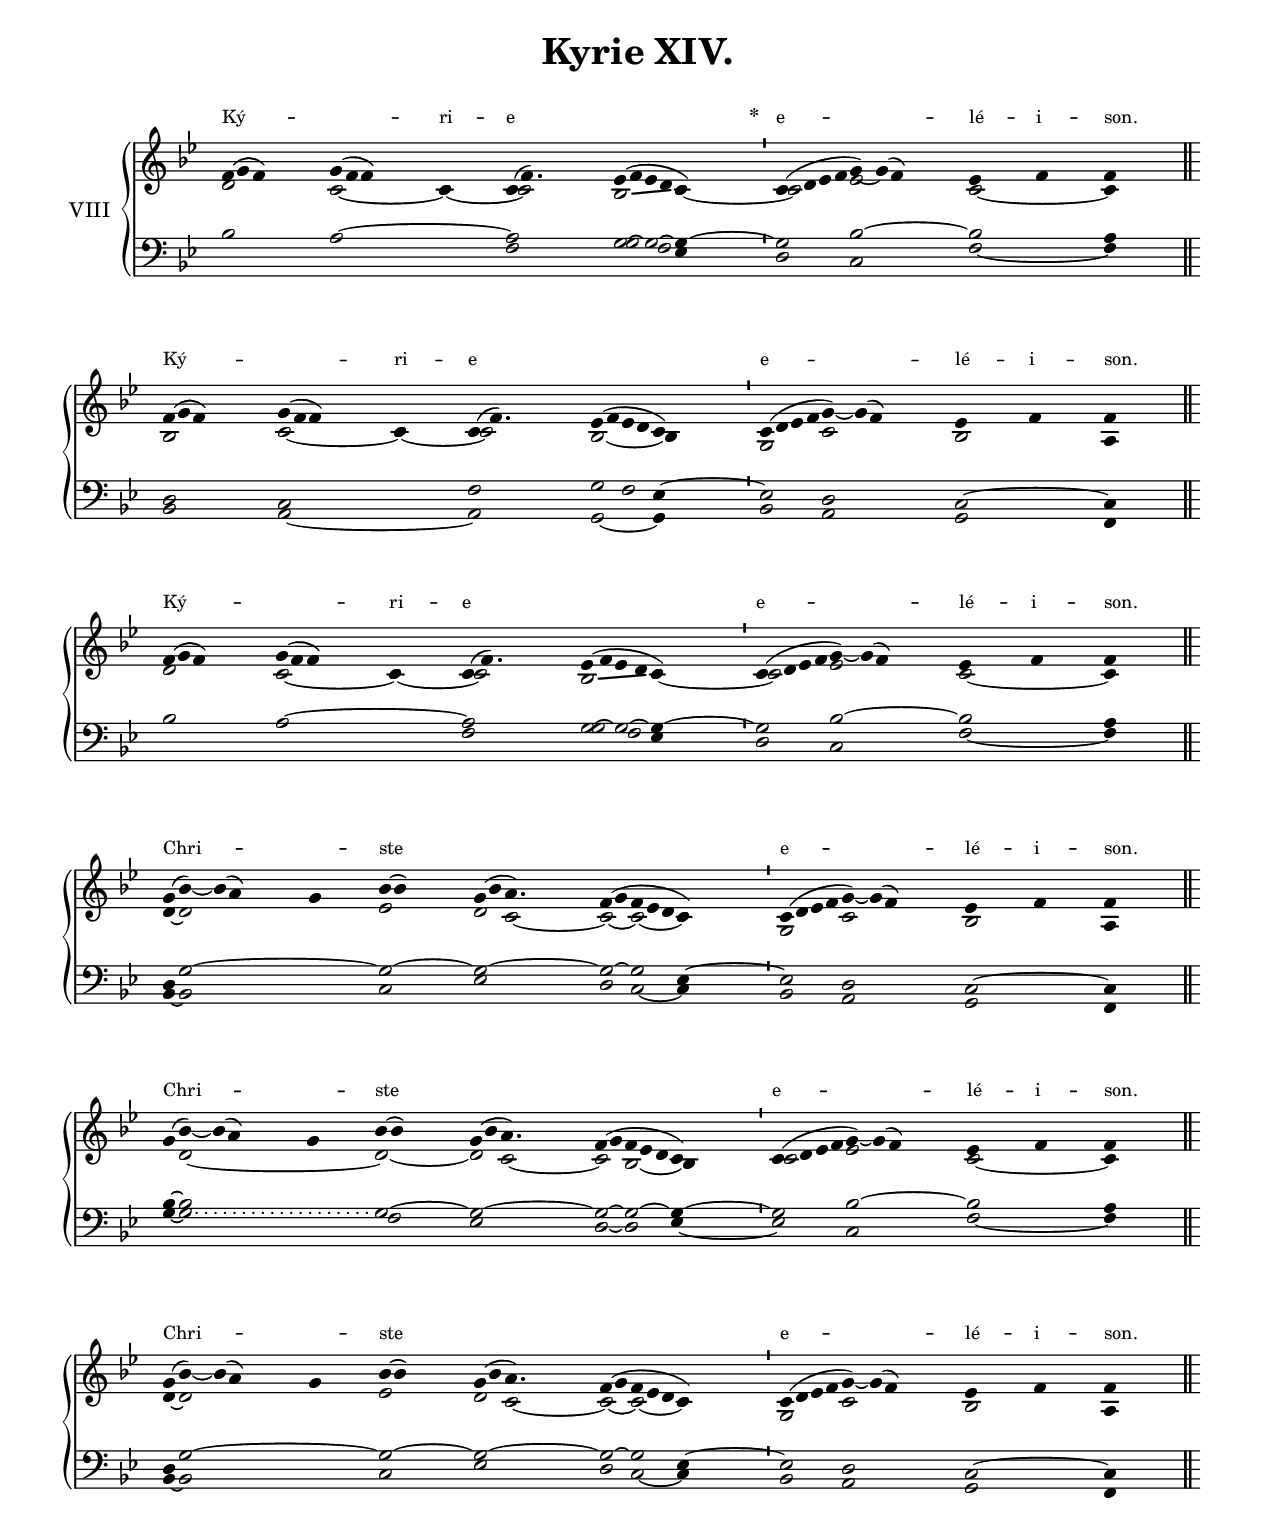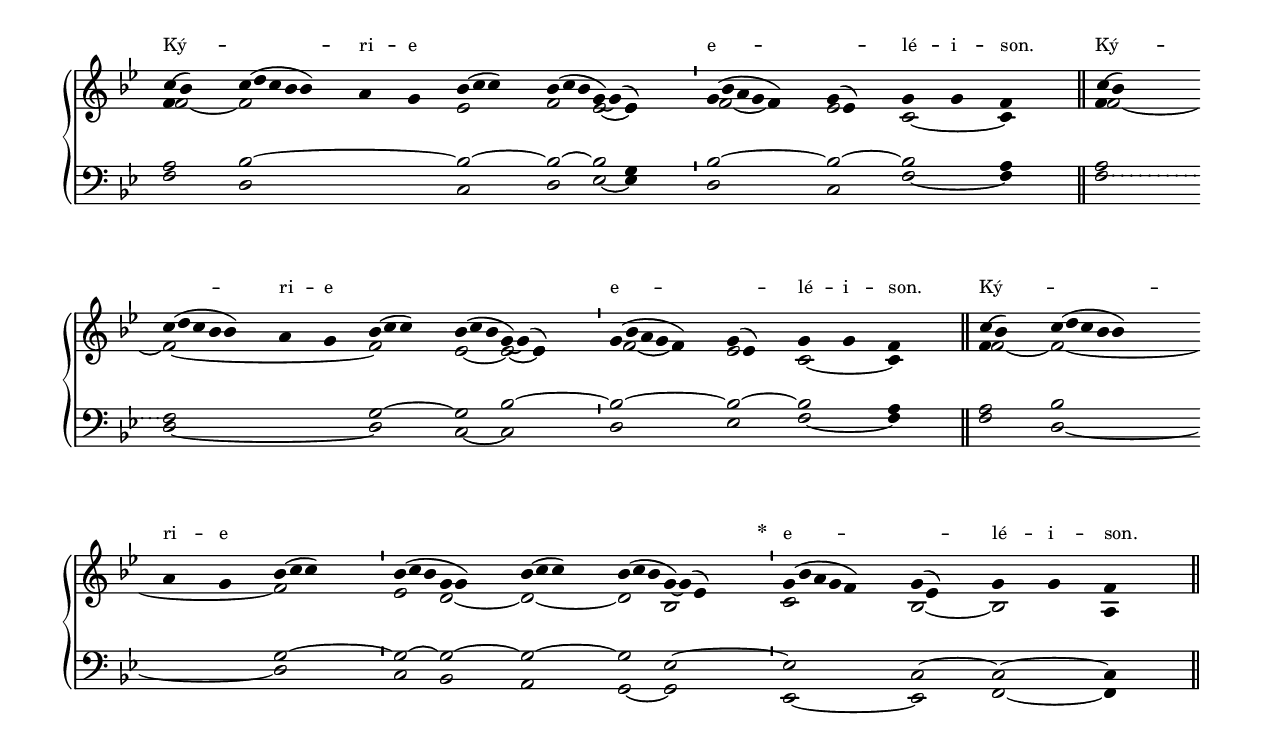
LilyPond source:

\version "2.18"
\include "gregorian.ly"
\include "noh2.ily"

%Page reference: page v.78
%(volume.page)

global = {
 \key f \mixolydian
 \cadenzaOn 
 \override Glissando #'thickness = #2.0
}

\header {
  title = \markup \center-column {"Kyrie XIV." \vspace #1 }
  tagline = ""
  composer = ""
}

\paper {
 #(include-special-characters)
  oddHeaderMarkup = \markup \fill-line {
    \line {}
    \center-column {
      \on-the-fly #first-page     " "
      \on-the-fly #not-first-page ""
    }
    \line { \on-the-fly #print-page-number-check-first \fromproperty #'page:page-number-string }
  }
  evenHeaderMarkup = \markup \fill-line {
    \line { \on-the-fly #print-page-number-check-first \fromproperty #'page:page-number-string }
    \center-column { "" }
    \line {}
  }
}

chantText = \lyricmode {
Ký -- _ ri -- e _ 
\set stanza = " * " e -- lé -- i -- son. 
Ký -- _ ri -- e _ e -- lé -- i -- son. 
Ký -- _ ri -- e _ e -- lé -- i -- son. 
Chri -- _ ste _ _ e -- lé -- i -- son. 
Chri -- _ ste _ _ e -- lé -- i -- son. 
Chri -- _ ste _ _ e -- lé -- i -- son. 
Ký -- _ ri -- e _ _ e -- _ lé -- i -- son. 
Ký -- _ ri -- e _ _ e -- _ lé -- i -- son. 
Ký -- _ ri -- e _ _ _ _ 
\set stanza = " * " e -- _ lé -- i -- son. }

chantMusic = {
\tieDown   f'4 ( g'4 f'4) g'4 ( f'4 f'4) c'4 c'4 ( f'4.) ees'4 ( f'4 ees'4 d'4 c'4) \divisioMinima
 c'4 ( d'4 ees'4 f'4 g'4) ~ g'4 ( f'4) ees'4 f'4 f'4 \finalis
 \forceBreak
 f'4 ( g'4 f'4) g'4 ( f'4 f'4) c'4 c'4 ( f'4.) ees'4 ( f'4 ees'4 d'4 c'4) \divisioMinima
 c'4 ( d'4 ees'4 f'4 g'4) ~ g'4 ( f'4) ees'4 f'4 f'4 \finalis
 \forceBreak
 f'4 ( g'4 f'4) g'4 ( f'4 f'4) c'4 c'4 ( f'4.) ees'4 ( f'4 ees'4 d'4 c'4) \divisioMinima
 c'4 ( d'4 ees'4 f'4 g'4) ~ g'4 ( f'4) ees'4 f'4 f'4 \finalis
 \forceBreak
 g'4 ( bes'4) ~ bes'4 ( a'4) g'4 bes'4 ( bes'4) g'4 ( bes'4 a'4.) f'4 ( g'4 f'4 ees'4 d'4 c'4) \divisioMinima
 c'4 ( d'4 ees'4 f'4 g'4) ~ g'4 ( f'4) ees'4 f'4 f'4 \finalis
 \forceBreak
 g'4 ( bes'4) ~ bes'4 ( a'4) g'4 bes'4 ( bes'4) g'4 ( bes'4 a'4.) f'4 ( g'4 f'4 ees'4 d'4 c'4) \divisioMinima
 c'4 ( d'4 ees'4 f'4 g'4) ~ g'4 ( f'4) ees'4 f'4 f'4 \finalis
 \forceBreak
 g'4 ( bes'4) ~ bes'4 ( a'4) g'4 bes'4 ( bes'4) g'4 ( bes'4 a'4.) f'4 ( g'4 f'4 ees'4 d'4 c'4) \divisioMinima
 c'4 ( d'4 ees'4 f'4 g'4) ~ g'4 ( f'4) ees'4 f'4 f'4 \finalis
 \forceBreak
 f'4 ( c''4 bes'4) c''4 ( d''4 c''4 bes'4 bes'4) a'4 g'4 bes'4 ( c''4 c''4) bes'4 ( c''4 bes'4 g'4) ~ g'4 ( ees'4) \divisioMinima
 g'4 ( bes'4 a'4 g'4 f'4) g'4 ( ees'4) g'4 g'4 f'4 \finalis
 f'4 ( c''4 bes'4) \forceBreak
 c''4 ( d''4 c''4 bes'4 bes'4) a'4 g'4 bes'4 ( c''4 c''4) bes'4 ( c''4 bes'4 g'4) ~ g'4 ( ees'4) \divisioMinima
 g'4 ( bes'4 a'4 g'4 f'4) g'4 ( ees'4) g'4 g'4 f'4 \finalis
 f'4 ( c''4 bes'4) c''4 ( d''4 c''4 bes'4 bes'4) \forceBreak
 a'4 g'4 bes'4 ( c''4 c''4) \divisioMinima
 bes'4 ( c''4 bes'4 g'4 g'4) bes'4 ( c''4 c''4) bes'4 ( c''4 bes'4 g'4) ~ g'4 ( ees'4) \divisioMinima
 g'4 ( bes'4 a'4 g'4 f'4) g'4 ( ees'4) g'4 g'4 f'4 \finalis

}

altoMusic = {
  d'2*3/2 c'2*3/2 ~ c'4 ~ c'2*5/4 bes2*4/2 -\tweak Glissando.Y-offset #-0.8 \glissando c'4 ~ \divisioMinima
c'2*4/2 ees'2*3/2 c'2 ~ c'4 \finalis
bes2*3/2 c'2*3/2 ~ c'4 ~ c'2*5/4 bes2*4/2 ~ bes4 \divisioMinima
g2*4/2 c'2*3/2 bes2 a4 \finalis
d'2*3/2 c'2*3/2 ~ c'4 ~ c'2*5/4 bes2*4/2 -\tweak Glissando.Y-offset #-0.8 \glissando c'4 ~ \divisioMinima
c'2*4/2 ees'2*3/2 c'2 ~ c'4 \finalis
d'4 ~ d'2*4/2 ees'2 d'2 c'2*3/4 ~ c'2 ~ c'2*3/2 ~ c'4 \divisioMinima
g2*4/2 c'2*3/2 bes2 a4 \finalis r4 d'2*4/2 ~ d'2 ~ d'2 c'2*3/4 ~ c'2 bes2*3/2 ~ bes4 \divisioMinima
c'2*4/2 ees'2*3/2 c'2 ~ c'4 \finalis
d'4 ~ d'2*4/2 ees'2 d'2 c'2*3/4 ~ c'2 ~ c'2*3/2 ~ c'4 \divisioMinima
g2*4/2 c'2*3/2 bes2 a4 \finalis
f'2*3/2 ~ f'2*7/2 ees'2*3/2 f'2*3/2 ees'2 ~ ees'4 \divisioMinima
f'2*4/2 ~ f'4 ees'2 c'2 ~ c'4 \finalis
f'2*3/2 ~ f'2*7/2 ~ f'2*3/2 ees'2*3/2 ~ ees'2 ~ ees'4 \divisioMinima
f'2*4/2 ~ f'4 ees'2 c'2 ~ c'4 \finalis
f'2*3/2 ~ f'2*7/2 ~ f'2*3/2 \divisioMinima
ees'2*3/2 d'2 ~ d'2*3/2 ~ d'2*3/2 bes2*3/2 \divisioMinima
c'2*5/2 bes2 ~ bes2 a4 \finalis
}

tenorMusic = {
bes2*3/2 a2*4/2 ~ a2*5/4 g2 ~ g2 ~ g4 ~ \divisioMinima
g2*4/2 bes2*3/2 ~ bes2 a4 \finalis
d2*3/2 c2*4/2 f2*5/4 g2 f2 ees4 ~ \divisioMinima
ees2*4/2 d2*3/2 c2 ~ c4 \finalis
bes2*3/2 a2*4/2 ~ a2*5/4 g2 ~ g2 ~ g4 ~ \divisioMinima
g2*4/2 bes2*3/2 ~ bes2 a4 \finalis
d4 g2*4/2 ~ g2 ~ g2*7/4 ~ g2 ~ g2*3/2 ees4 ~ \divisioMinima
ees2*4/2 d2*3/2 c2 ~ c4 \finalis
bes4 ~ bes2*4/2 g2 ~ g2*7/4 ~ g2 ~ g2*3/2 ~ g4 ~ \divisioMinima
g2*4/2 bes2*3/2 ~ bes2 a4 \finalis
d4 g2*4/2 ~ g2 ~ g2*7/4 ~ g2 ~ g2*3/2 ees4 ~ \divisioMinima
ees2*4/2 d2*3/2 c2 ~ c4 \finalis
a2*3/2 bes2*7/2 ~ bes2*3/2 ~ bes2*3/2 ~ bes2 g4 \divisioMinima
bes2*5/2 ~ bes2 ~ bes2 a4 \finalis
a2*3/2 f2*7/2 g2*3/2 ~ g2*3/2 bes2*3/2 ~ \divisioMinima
bes2*5/2 ~ bes2 ~ bes2 a4 \finalis
a2*3/2 bes2*7/2 g2*3/2 ~ \divisioMinima
g2*3/2 ~ g2 ~ g2*3/2 ~ g2*3/2 ees2*3/2 ~ \divisioMinima
ees2*5/2 c2 ~ c2 ~ c4 \finalis
}

bassMusic = {
r2*7/2 f2*5/4 \shiftRight g2 f2 ees4 \divisioMinima
d2*4/2 c2*3/2 f2 ~ f4 \finalis
bes,2*3/2 a,2*4/2 ~ a,2*5/4 g,2*4/2 ~ g,4 \divisioMinima
bes,2*4/2 a,2*3/2 g,2 f,4 \finalis
r2*7/2 f2*5/4 \shiftRight g2 f2 ees4 \divisioMinima
d2*4/2 c2*3/2 f2 ~ f4 \finalis
bes,4 ~ bes,2*4/2 c2 ees2*7/4 d2 c2*3/2 ~ c4 \divisioMinima
bes,2*4/2 a,2*3/2 g,2 f,4 \finalis
g4 ~ g2*4/2 f2 ees2*7/4 d2 ~ d2*3/2 ees4 ~ \divisioMinima
ees2*4/2 c2*3/2 f2 ~ f4 \finalis
bes,4 ~ bes,2*4/2 c2 ees2*7/4 d2 c2*3/2 ~ c4 \divisioMinima
bes,2*4/2 a,2*3/2 g,2 f,4 \finalis
f2*3/2 d2*7/2 c2*3/2 d2*3/2 ees2 ~ ees4 \divisioMinima
d2*5/2 c2 f2 ~ f4 \finalis
f2*3/2 d2*7/2 ~ d2*3/2 c2*3/2 ~ c2*3/2 \divisioMinima
d2*5/2 ees2 f2 ~ f4 \finalis
f2*3/2 d2*7/2 ~ d2*3/2 \divisioMinima
c2*3/2 bes,2 a,2*3/2 g,2*3/2 ~ g,2*3/2 \divisioMinima
ees,2*5/2 ~ ees,2 f,2 ~ f,4 \finalis
}

voiceLines = {
\voiceLineStyle


s2*101/2
\allowVoiceLineBreak
\voiceLine "down" "down" g2*4/2 g2*1/2


s2*76/2
\allowVoiceLineBreak
\voiceLine "down" "down" f2*3/2 f2*1/2


}

\score{
  <<
    \new Lyrics
    \new GrandStaff <<
      \set GrandStaff.autoBeaming = ##f
      \set GrandStaff.instrumentName = \markup \center-column {
        "VIII"
      }
      \new Staff = up <<
        \new Voice = "chant" {
          \voiceOne \global \chantMusic
        }
        \new Voice {
          \voiceTwo \global \altoMusic
        }
      >>

      \new Staff = down <<
        \clef bass
        \new Voice {
          \voiceOne \global \tenorMusic
        }
        \new Voice {
          \voiceTwo \global \bassMusic
        }
	\new Voice {
        \voiceThree \global \voiceLines
        }
      >>
    >>
    \context Lyrics {
      \lyricsto chant {
      \chantText
    }
    }
  >>
  \layout{
  }
  
}
